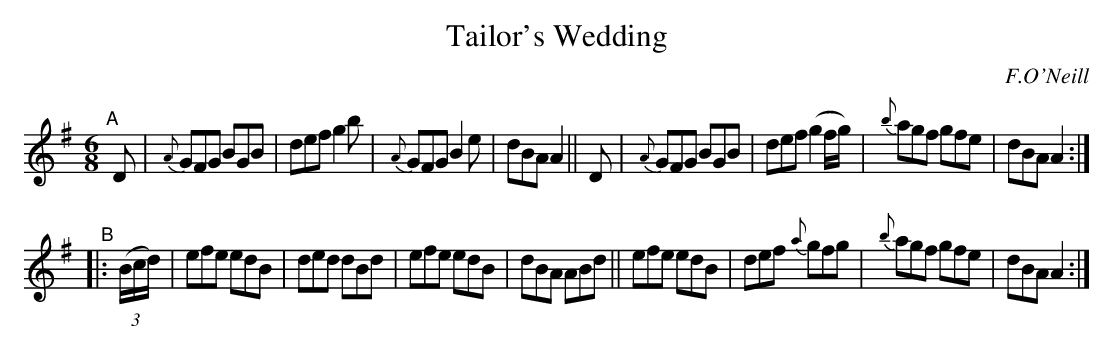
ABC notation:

X:1
T: Tailor's Wedding
O: F.O'Neill
M: 6/8
L: 1/8
K: G
"^A"[|] D |\
{A}GFG BGB | def g2b | {A}GFG B2e | dBA A2 || D |\
{A}GFG BGB | def (g2f/g/) | {b}agf gfe | dBA A2 :|
"^B"|: (3(B/c/d/) |\
efe edB | ded dBd | efe edB | dBA ABd ||\
efe edB | def {a}gfg | {b}agf gfe | dBA A2 :|
